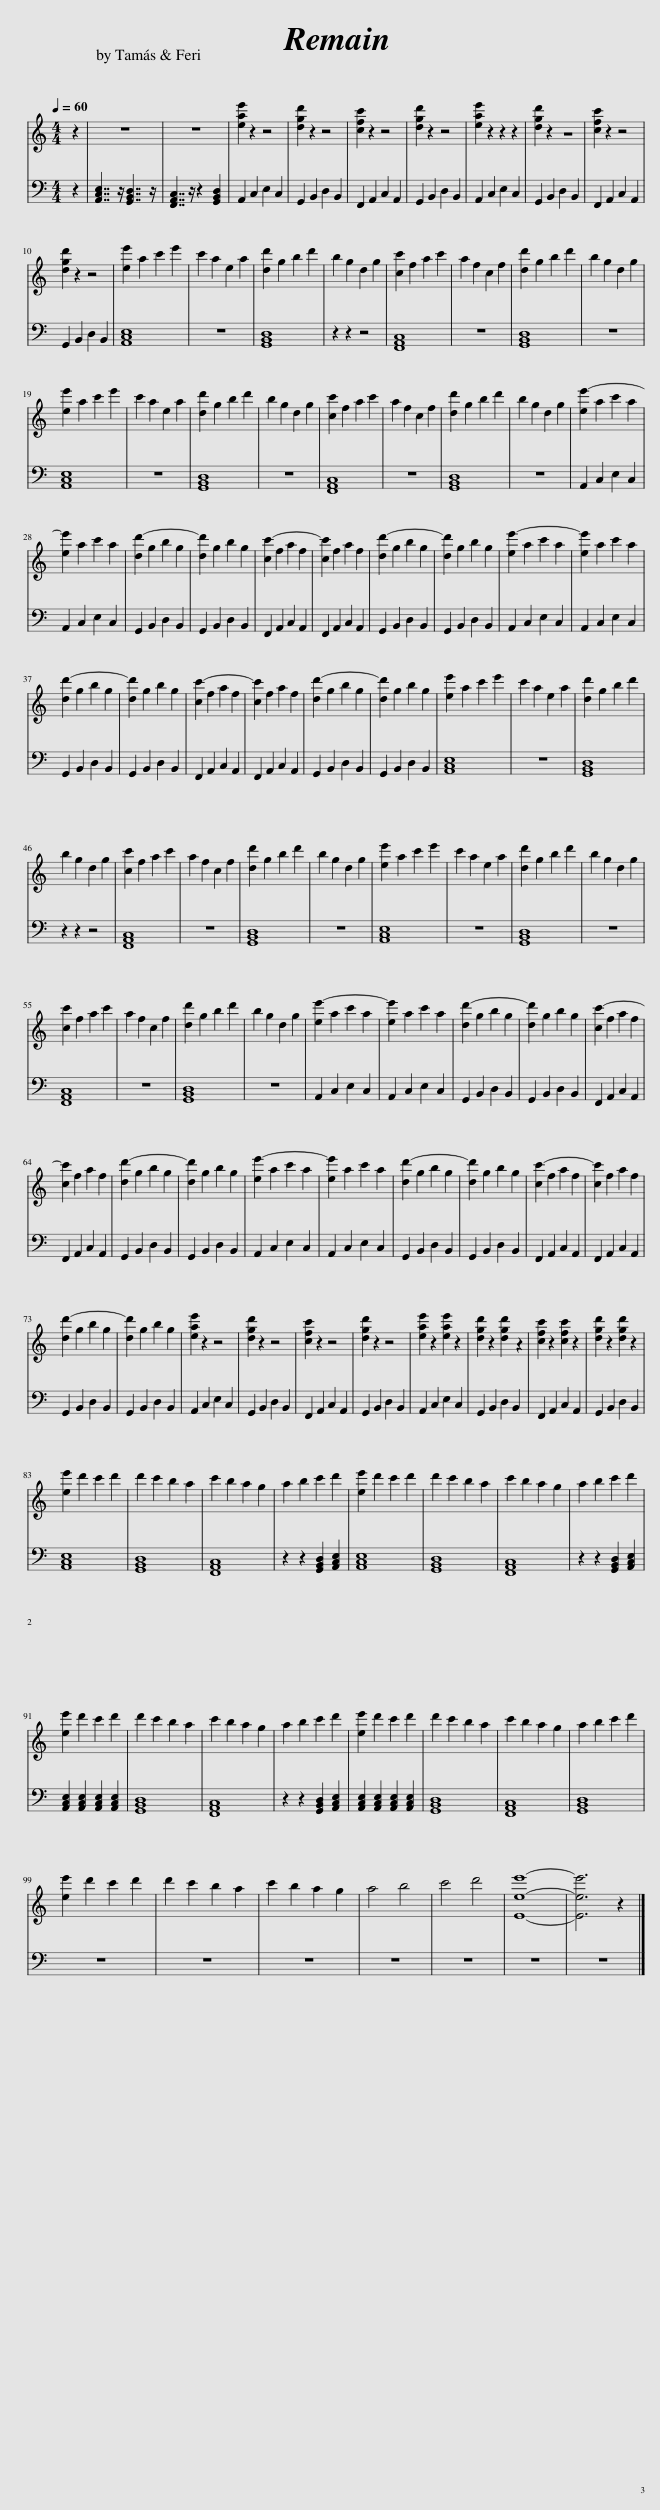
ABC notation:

X:1
%%score { 1 | 2 }
L:1/8
Q:1/4=60
M:4/4
I:linebreak $
K:C
V:1 treble
V:2 bass
V:1
 z2 | z8 | z8 | [eae']2 z2 z4 | [dgd']2 z2 z4 | %5
 [cfc']2 z2 z4 | [dgd']2 z2 z4 | [eae']2 z2 z2 z2 | [dgd']2 z2 z4 | [cfc']2 z2 z4 |$ %10
 [dgd']2 z2 z4 | [ee']2 a2 c'2 e'2 | c'2 a2 e2 a2 | [dd']2 g2 b2 d'2 | b2 g2 d2 g2 | %15
 [cc']2 f2 a2 c'2 | a2 f2 c2 f2 | [dd']2 g2 b2 d'2 | b2 g2 d2 g2 |$ [ee']2 a2 c'2 e'2 | %20
 c'2 a2 e2 a2 | [dd']2 g2 b2 d'2 | b2 g2 d2 g2 | [cc']2 f2 a2 c'2 | a2 f2 c2 f2 | %25
 [dd']2 g2 b2 d'2 | b2 g2 d2 g2 | [ee'-]2 a2 c'2 a2 |$ [ee']2 a2 c'2 a2 | [dd'-]2 g2 b2 g2 | %30
 [dd']2 g2 b2 g2 | [cc'-]2 f2 a2 f2 | [cc']2 f2 a2 f2 | [dd'-]2 g2 b2 g2 | [dd']2 g2 b2 g2 | %35
 [ee'-]2 a2 c'2 a2 | [ee']2 a2 c'2 a2 |$ [dd'-]2 g2 b2 g2 | [dd']2 g2 b2 g2 | [cc'-]2 f2 a2 f2 | %40
 [cc']2 f2 a2 f2 | [dd'-]2 g2 b2 g2 | [dd']2 g2 b2 g2 | [ee']2 a2 c'2 e'2 | c'2 a2 e2 a2 | %45
 [dd']2 g2 b2 d'2 |$ b2 g2 d2 g2 | [cc']2 f2 a2 c'2 | a2 f2 c2 f2 | [dd']2 g2 b2 d'2 | %50
 b2 g2 d2 g2 | [ee']2 a2 c'2 e'2 | c'2 a2 e2 a2 | [dd']2 g2 b2 d'2 | b2 g2 d2 g2 |$ %55
 [cc']2 f2 a2 c'2 | a2 f2 c2 f2 | [dd']2 g2 b2 d'2 | b2 g2 d2 g2 | [ee'-]2 a2 c'2 a2 | %60
 [ee']2 a2 c'2 a2 | [dd'-]2 g2 b2 g2 | [dd']2 g2 b2 g2 | [cc'-]2 f2 a2 f2 |$ [cc']2 f2 a2 f2 | %65
 [dd'-]2 g2 b2 g2 | [dd']2 g2 b2 g2 | [ee'-]2 a2 c'2 a2 | [ee']2 a2 c'2 a2 | [dd'-]2 g2 b2 g2 | %70
 [dd']2 g2 b2 g2 | [cc'-]2 f2 a2 f2 | [cc']2 f2 a2 f2 |$ [dd'-]2 g2 b2 g2 | [dd']2 g2 b2 g2 | %75
 [eae']2 z2 z4 | [dgd']2 z2 z4 | [cfc']2 z2 z4 | [dgd']2 z2 z4 | [eae']2 z2 [eae']2 z2 | %80
 [dgd']2 z2 [dgd']2 z2 | [cfc']2 z2 [cfc']2 z2 | [dgd']2 z2 [dgd']2 z2 |$ [ee']2 d'2 c'2 d'2 | d'2 c'2 b2 a2 | %85
 c'2 b2 a2 g2 | a2 b2 c'2 d'2 | [ee']2 d'2 c'2 d'2 | d'2 c'2 b2 a2 | c'2 b2 a2 g2 | %90
 a2 b2 c'2 d'2 |$ [ee']2 d'2 c'2 d'2 | d'2 c'2 b2 a2 | c'2 b2 a2 g2 | a2 b2 c'2 d'2 | %95
 [ee']2 d'2 c'2 d'2 | d'2 c'2 b2 a2 | c'2 b2 a2 g2 | a2 b2 c'2 d'2 |$ [ee']2 d'2 c'2 d'2 | %100
 d'2 c'2 b2 a2 | c'2 b2 a2 g2 | a4 b4 | c'4 d'4 | [Eee']8- | %105
 [Eee']6 z2 |] %106
V:2
 z2 | [A,,C,E,]7/2 z/ [G,,B,,D,]7/2 z/ | [F,,A,,C,]7/2 z/ z2 [G,,B,,D,]2 | A,,2 C,2 E,2 C,2 | G,,2 B,,2 D,2 B,,2 | %5
 F,,2 A,,2 C,2 A,,2 | G,,2 B,,2 D,2 B,,2 | A,,2 C,2 E,2 C,2 | G,,2 B,,2 D,2 B,,2 | F,,2 A,,2 C,2 A,,2 |$ %10
 G,,2 B,,2 D,2 B,,2 | [A,,C,E,]8 | z8 | [G,,B,,D,]8 | z2 z2 z4 | %15
 [F,,A,,C,]8 | z8 | [G,,B,,D,]8 | z8 |$ [A,,C,E,]8 | %20
 z8 | [G,,B,,D,]8 | z8 | [F,,A,,C,]8 | z8 | %25
 [G,,B,,D,]8 | z8 | A,,2 C,2 E,2 C,2 |$ A,,2 C,2 E,2 C,2 | G,,2 B,,2 D,2 B,,2 | %30
 G,,2 B,,2 D,2 B,,2 | F,,2 A,,2 C,2 A,,2 | F,,2 A,,2 C,2 A,,2 | G,,2 B,,2 D,2 B,,2 | G,,2 B,,2 D,2 B,,2 | %35
 A,,2 C,2 E,2 C,2 | A,,2 C,2 E,2 C,2 |$ G,,2 B,,2 D,2 B,,2 | G,,2 B,,2 D,2 B,,2 | F,,2 A,,2 C,2 A,,2 | %40
 F,,2 A,,2 C,2 A,,2 | G,,2 B,,2 D,2 B,,2 | G,,2 B,,2 D,2 B,,2 | [A,,C,E,]8 | z8 | %45
 [G,,B,,D,]8 |$ z2 z2 z4 | [F,,A,,C,]8 | z8 | [G,,B,,D,]8 | %50
 z8 | [A,,C,E,]8 | z8 | [G,,B,,D,]8 | z8 |$ %55
 [F,,A,,C,]8 | z8 | [G,,B,,D,]8 | z8 | A,,2 C,2 E,2 C,2 | %60
 A,,2 C,2 E,2 C,2 | G,,2 B,,2 D,2 B,,2 | G,,2 B,,2 D,2 B,,2 | F,,2 A,,2 C,2 A,,2 |$ F,,2 A,,2 C,2 A,,2 | %65
 G,,2 B,,2 D,2 B,,2 | G,,2 B,,2 D,2 B,,2 | A,,2 C,2 E,2 C,2 | A,,2 C,2 E,2 C,2 | G,,2 B,,2 D,2 B,,2 | %70
 G,,2 B,,2 D,2 B,,2 | F,,2 A,,2 C,2 A,,2 | F,,2 A,,2 C,2 A,,2 |$ G,,2 B,,2 D,2 B,,2 | G,,2 B,,2 D,2 B,,2 | %75
 A,,2 C,2 E,2 C,2 | G,,2 B,,2 D,2 B,,2 | F,,2 A,,2 C,2 A,,2 | G,,2 B,,2 D,2 B,,2 | A,,2 C,2 E,2 C,2 | %80
 G,,2 B,,2 D,2 B,,2 | F,,2 A,,2 C,2 A,,2 | G,,2 B,,2 D,2 B,,2 |$ [A,,C,E,]8 | [G,,B,,D,]8 | %85
 [F,,A,,C,]8 | z2 z2 [G,,B,,D,]2 [A,,C,E,]2 | [A,,C,E,]8 | [G,,B,,D,]8 | [F,,A,,C,]8 | %90
 z2 z2 [G,,B,,D,]2 [A,,C,E,]2 |$ [A,,C,E,]2 [A,,C,E,]2 [A,,C,E,]2 [A,,C,E,]2 | [G,,B,,D,]8 | [F,,A,,C,]8 | z2 z2 [G,,B,,D,]2 [A,,C,E,]2 | %95
 [A,,C,E,]2 [A,,C,E,]2 [A,,C,E,]2 [A,,C,E,]2 | [G,,B,,D,]8 | [F,,A,,C,]8 | [G,,B,,D,]8 |$ z8 | %100
 z8 | z8 | z8 | z8 | z8 | %105
 z8 |] %106
